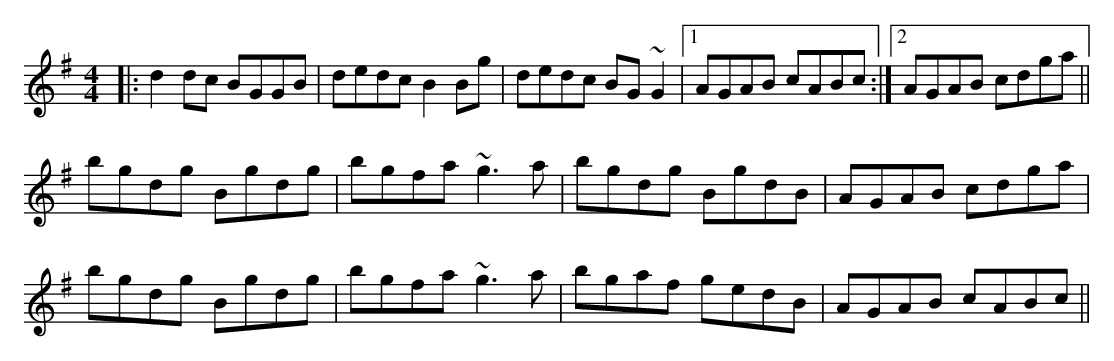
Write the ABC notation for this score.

X:1
M:4/4
K:G
|:d2dc BGGB|dedc B2Bg|dedc BG~G2|1 AGAB cABc:|2 AGAB cdga||
bgdg Bgdg|bgfa ~g3a|bgdg BgdB|AGAB cdga|
bgdg Bgdg|bgfa ~g3a|bgaf gedB|AGAB cABc||
